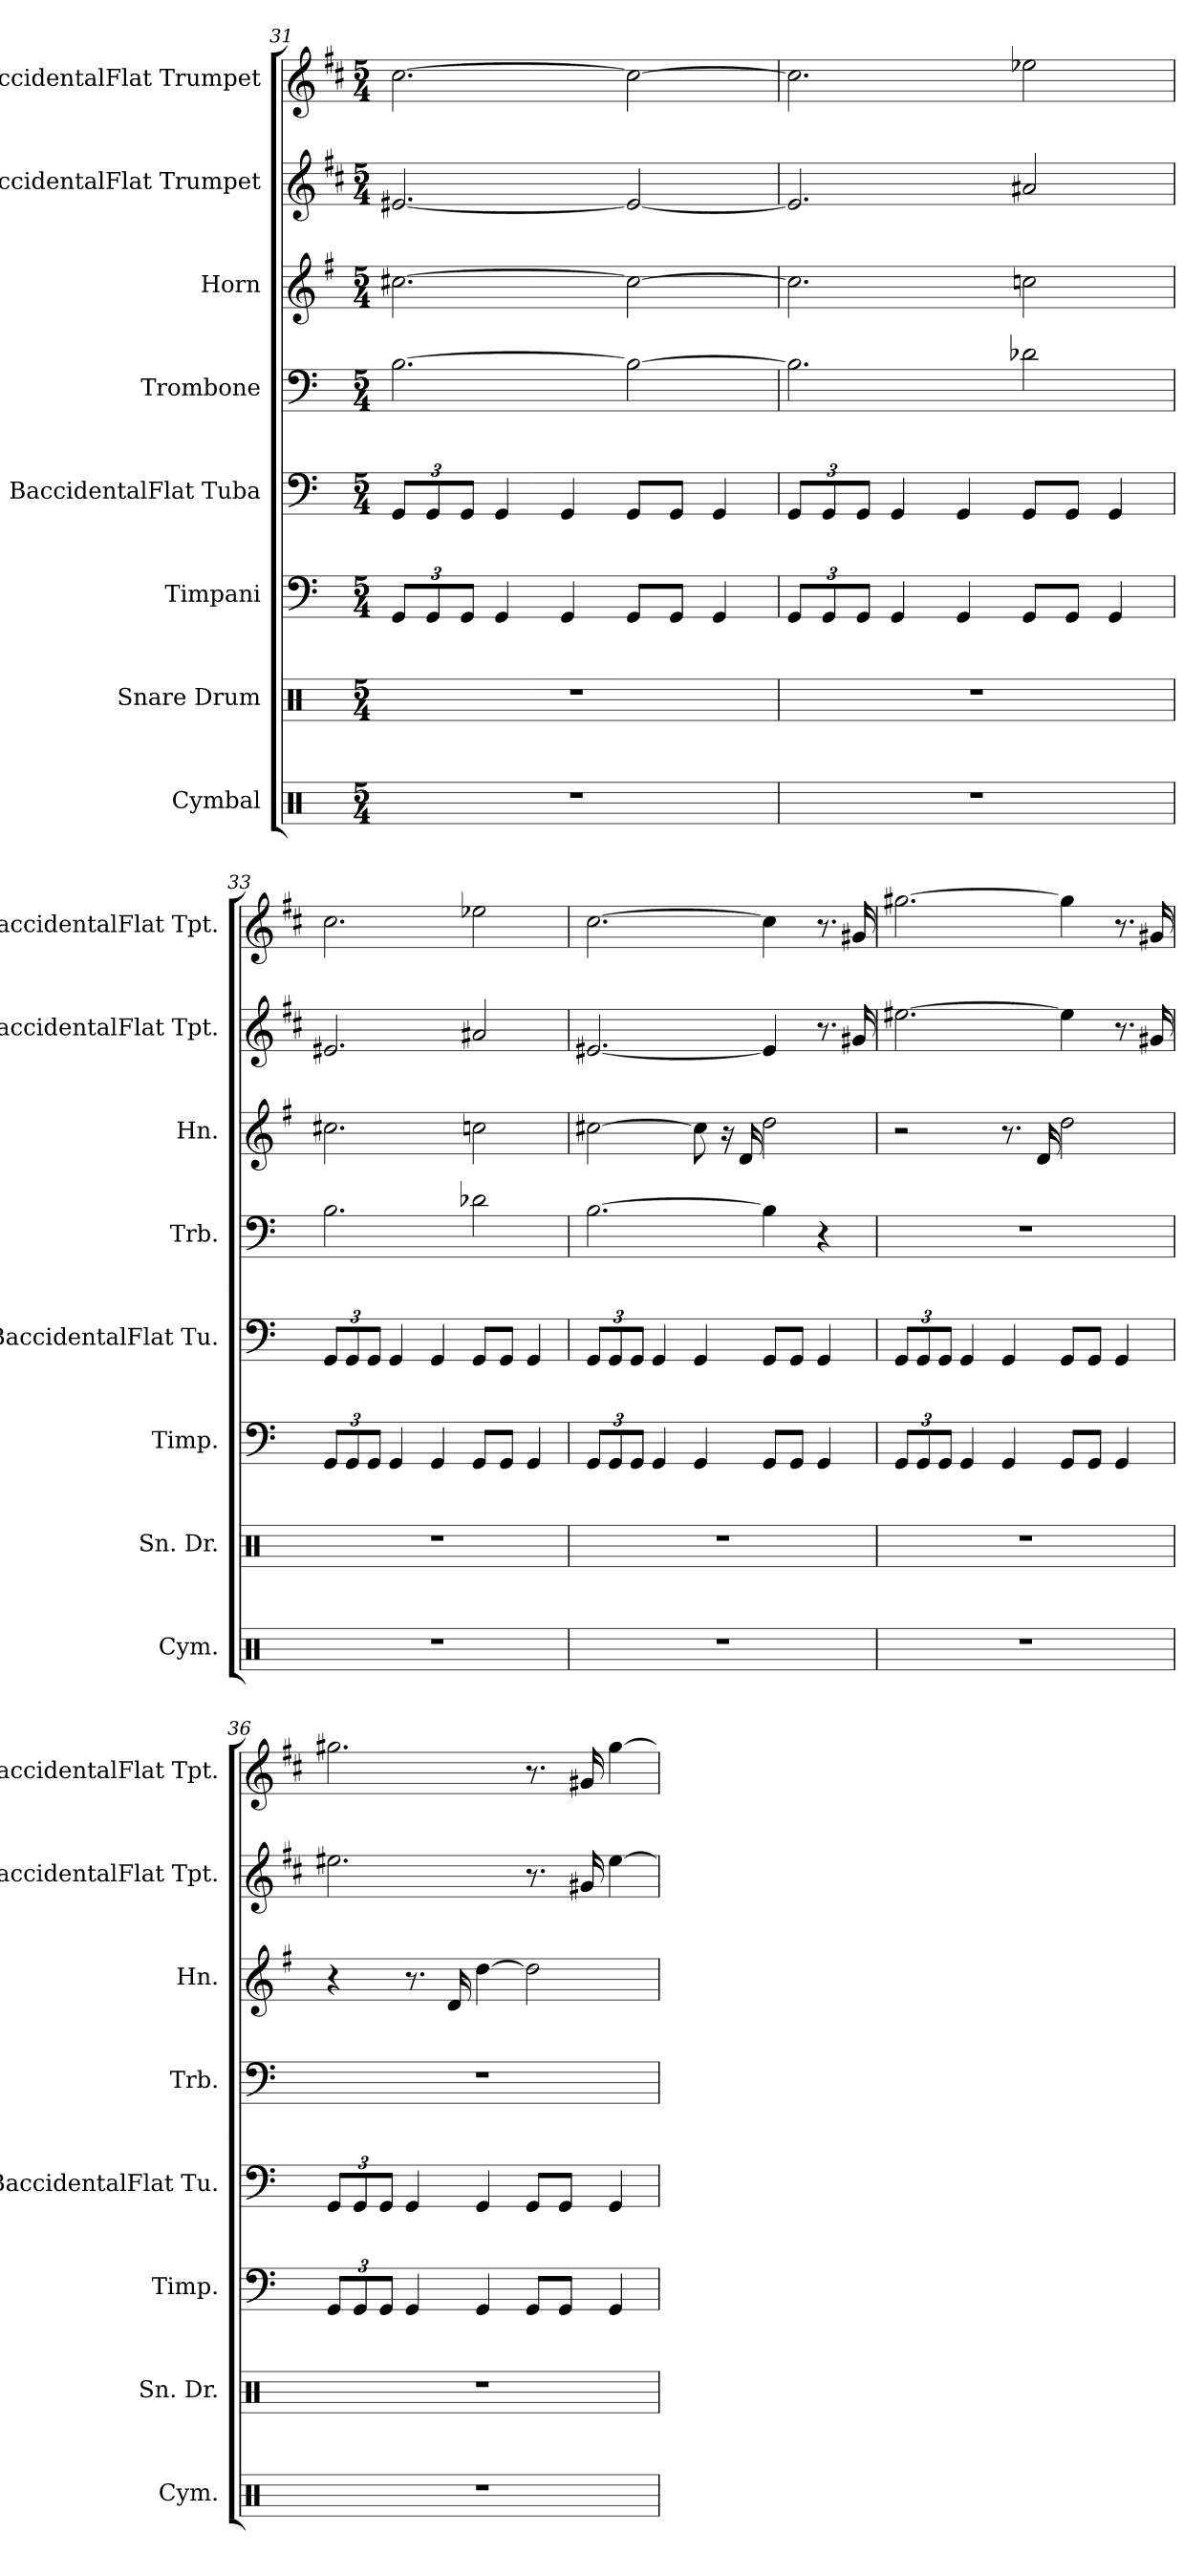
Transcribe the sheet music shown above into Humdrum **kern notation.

**kern	**kern	**kern	**kern	**kern	**kern	**kern	**kern
*part8	*part7	*part6	*part5	*part4	*part3	*part2	*part1
*staff8	*staff7	*staff6	*staff5	*staff4	*staff3	*staff2	*staff1
*I"Cymbal	*I"Snare Drum	*I"Timpani	*I"BaccidentalFlat Tuba	*I"Trombone	*I"Horn	*I"BaccidentalFlat Trumpet	*I"BaccidentalFlat Trumpet
*I'Cym.	*I'Sn. Dr.	*I'Timp.	*I'BaccidentalFlat Tu.	*I'Trb.	*I'Hn.	*I'BaccidentalFlat Tpt.	*I'BaccidentalFlat Tpt.
!!LO:LB:g=z
*clefX	*clefX	*clefF4	*clefF4	*clefF4	*clefG2	*clefG2	*clefG2
*	*	*	*	*	*ITrd4c7	*ITrd1c2	*ITrd1c2
*k[]	*k[]	*k[]	*k[]	*k[]	*k[]	*k[]	*k[]
*M5/4	*M5/4	*M5/4	*M5/4	*M5/4	*M5/4	*M5/4	*M5/4
*	*	*Xbrackettup	*Xbrackettup	*	*	*	*
=31	=31	=31	=31	=31	=31	=31	=31
4%5r	4%5r	12GG/L	12GG/L	[2.B\	[2.f#X\	[2.d#X/	[2.b\
.	.	12GG/	12GG/	.	.	.	.
.	.	12GG/J	12GG/J	.	.	.	.
.	.	4GG/	4GG/	.	.	.	.
.	.	4GG/	4GG/	.	.	.	.
.	.	8GG/L	8GG/L	2B\_	2f#\_	2d#/_	2b\_
.	.	8GG/J	8GG/J	.	.	.	.
.	.	4GG/	4GG/	.	.	.	.
=32	=32	=32	=32	=32	=32	=32	=32
4%5r	4%5r	12GG/L	12GG/L	2.B\]	2.f#\]	2.d#/]	2.b\]
.	.	12GG/	12GG/	.	.	.	.
.	.	12GG/J	12GG/J	.	.	.	.
.	.	4GG/	4GG/	.	.	.	.
.	.	4GG/	4GG/	.	.	.	.
.	.	8GG/L	8GG/L	2d-X\	2fn\	2g#X/	2dd-X\
.	.	8GG/J	8GG/J	.	.	.	.
.	.	4GG/	4GG/	.	.	.	.
=33	=33	=33	=33	=33	=33	=33	=33
4%5r	4%5r	12GG/L	12GG/L	2.B\	2.f#X\	2.d#X/	2.b\
.	.	12GG/	12GG/	.	.	.	.
.	.	12GG/J	12GG/J	.	.	.	.
.	.	4GG/	4GG/	.	.	.	.
.	.	4GG/	4GG/	.	.	.	.
.	.	8GG/L	8GG/L	2d-X\	2fn\	2g#X/	2dd-X\
.	.	8GG/J	8GG/J	.	.	.	.
.	.	4GG/	4GG/	.	.	.	.
=34	=34	=34	=34	=34	=34	=34	=34
4%5r	4%5r	12GG/L	12GG/L	[2.B\	[2f#X\	[2.d#X/	[2.b\
.	.	12GG/	12GG/	.	.	.	.
.	.	12GG/J	12GG/J	.	.	.	.
.	.	4GG/	4GG/	.	.	.	.
.	.	4GG/	4GG/	.	8f#\]	.	.
.	.	.	.	.	16r	.	.
.	.	.	.	.	16G/	.	.
.	.	8GG/L	8GG/L	4B\]	2g\	4d#/]	4b\]
.	.	8GG/J	8GG/J	.	.	.	.
.	.	4GG/	4GG/	4r	.	8.r	8.r
.	.	.	.	.	.	16f#X/	16f#X/
=35	=35	=35	=35	=35	=35	=35	=35
4%5r	4%5r	12GG/L	12GG/L	4%5r	2r	[2.dd#X\	[2.ff#X\
.	.	12GG/	12GG/	.	.	.	.
.	.	12GG/J	12GG/J	.	.	.	.
.	.	4GG/	4GG/	.	.	.	.
.	.	4GG/	4GG/	.	8.r	.	.
.	.	.	.	.	16G/	.	.
.	.	8GG/L	8GG/L	.	2g\	4dd#\]	4ff#\]
.	.	8GG/J	8GG/J	.	.	.	.
.	.	4GG/	4GG/	.	.	8.r	8.r
.	.	.	.	.	.	16f#X/	16f#X/
!!LO:PB:g=z
=36	=36	=36	=36	=36	=36	=36	=36
4%5r	4%5r	12GG/L	12GG/L	4%5r	4r	2.dd#X\	2.ff#X\
.	.	12GG/	12GG/	.	.	.	.
.	.	12GG/J	12GG/J	.	.	.	.
.	.	4GG/	4GG/	.	8.r	.	.
.	.	.	.	.	16G/	.	.
.	.	4GG/	4GG/	.	[4g\	.	.
.	.	8GG/L	8GG/L	.	2g\]	8.r	8.r
.	.	8GG/J	8GG/J	.	.	.	.
.	.	.	.	.	.	16f#X/	16f#X/
.	.	4GG/	4GG/	.	.	[4dd#\	[4ff#\
=	=	=	=	=	=	=	=
*-	*-	*-	*-	*-	*-	*-	*-
